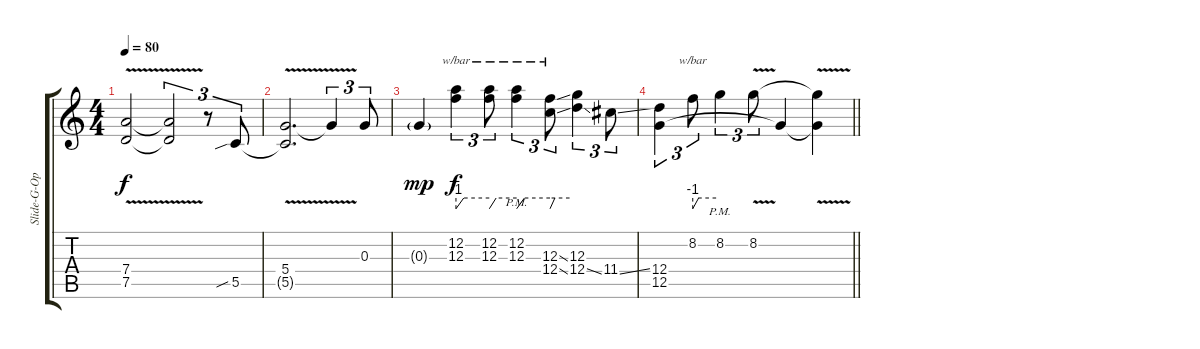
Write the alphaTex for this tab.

\track ("Slide-G-Open" "Slide-G-Op") {instrument acousticguitarsteel}
\staff {score tabs}
\tuning (D4 B3 G3 D3 G2 D2) {hide}
\ts (4 4)
\tempo 80
\clef g2
\ks c
(7.4{v} 7.5{t}).2{dy f} (7.4{t} 7.5{t}).2{tu (3 2)} r.8{tu (3 2)} 5.5{sib}.8{tu (3 2)} |
(5.4{v} 5.5{t}).2{d} 5.4{t}.4{tu (3 2)} 0.3.8{tu (3 2)} |
0.3{g}.4{dy mp} (12.2 12.3).4{tu (3 2) tbe (custom default 0 -4 14 0 60 0) dy f} (12.2 12.3).8{tu (3 2) tbe (custom default 0 -4 15 0 60 0)} (12.2{pm} 12.3{pm}).4{tu (3 2) tbe (custom default 0 -4 14 0 60 0)} (12.3{ss} 12.4{ss}).8{tu (3 2) tbe (custom default 0 -4 15 0 60 0)} (12.3 12.4{ss}).4{tu (3 2)} 11.4{ss}.8{tu (3 2)} |
\barLineRight lightlight
(12.4 12.5).4{tu (3 2)} 8.2.8{tu (3 2) tbe (custom default 0 -4 15 0 60 0)} 8.2{pm}.4{tu (3 2)} 8.2{v}.8{tu (3 2)} 12.5{t}.4 (8.2{t} 12.5{t}).4
